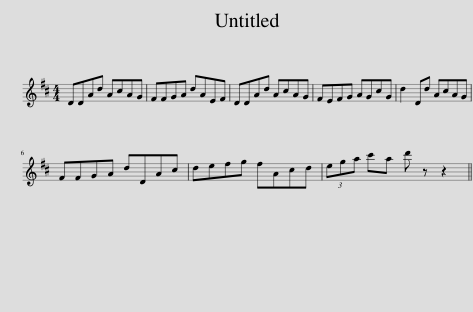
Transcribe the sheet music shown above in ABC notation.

X:1
L:1/8
M:4/4
I:linebreak $
K:D
V:1 treble
V:1
 DDAd AcAG | FFGA dAEF | DDAd AcAG | FEFG AGcG | d2 Dd AcAG |$ %5
 FFGA dDAc | defg fAcd | (3ega c'a d' z z2 || %8
